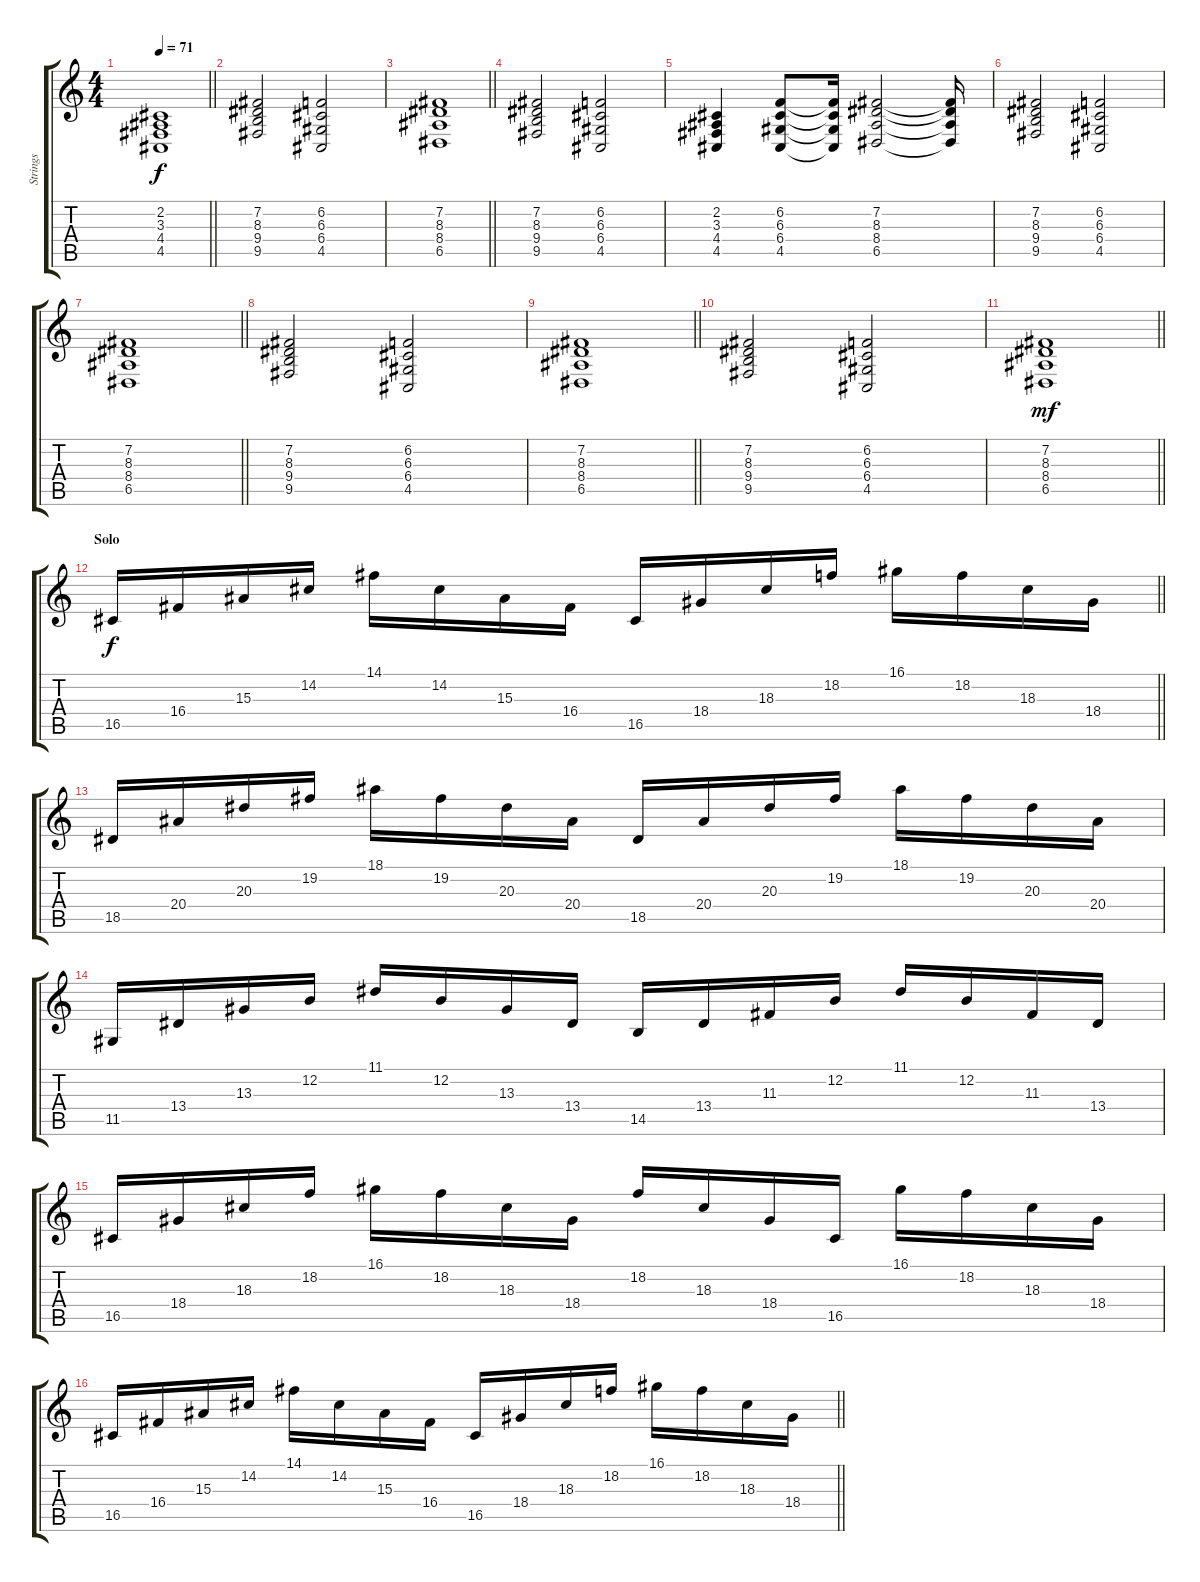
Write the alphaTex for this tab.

\track ("Strings" "Strings") {instrument synthstrings1}
\staff {score tabs}
\tuning (E4 B3 G3 D3 A2 E2) {hide}
\ts (4 4)
\tempo 71
\clef g2
\barLineRight lightlight
\ks c
(2.2 3.3 4.4 4.5{t}).1{dy f} |
(7.2 8.3 9.4 9.5).2 (6.2 6.3 6.4 4.5).2 |
\barLineRight lightlight
(7.2 8.3 8.4 6.5).1 |
(7.2 8.3 9.4 9.5).2 (6.2 6.3 6.4 4.5).2 |
(2.2 3.3 4.4 4.5).4 (6.2 6.3 6.4 4.5).8 (6.2{t} 6.3{t} 6.4{t} 4.5{t}).16 (7.2 8.3 8.4 6.5).2 (7.2{t} 8.3{t} 8.4{t} 6.5{t}).16 |
(7.2 8.3 9.4 9.5).2 (6.2 6.3 6.4 4.5).2 |
\barLineRight lightlight
(7.2 8.3 8.4 6.5).1 |
(7.2 8.3 9.4 9.5).2 (6.2 6.3 6.4 4.5).2 |
\barLineRight lightlight
(7.2 8.3 8.4 6.5).1 |
(7.2 8.3 9.4 9.5).2 (6.2 6.3 6.4 4.5).2 |
\barLineRight lightlight
(7.2 8.3 8.4 6.5).1{dy mf} |
\section ("" "Solo")
\barLineRight lightlight
16.5.16{dy f volume 15 instrument acousticgrandpiano} 16.4.16 15.3.16 14.2.16 14.1.16 14.2.16 15.3.16 16.4.16 16.5.16 18.4.16 18.3.16 18.2.16 16.1.16 18.2.16 18.3.16 18.4.16 |
18.5.16 20.4.16 20.3.16 19.2.16 18.1.16 19.2.16 20.3.16 20.4.16 18.5.16 20.4.16 20.3.16 19.2.16 18.1.16 19.2.16 20.3.16 20.4.16 |
11.5.16 13.4.16 13.3.16 12.2.16 11.1.16 12.2.16 13.3.16 13.4.16 14.5.16 13.4.16 11.3.16 12.2.16 11.1.16 12.2.16 11.3.16 13.4.16 |
16.5.16 18.4.16 18.3.16 18.2.16 16.1.16 18.2.16 18.3.16 18.4.16 18.2.16 18.3.16 18.4.16 16.5.16 16.1.16 18.2.16 18.3.16 18.4.16 |
\barLineRight lightlight
16.5.16 16.4.16 15.3.16 14.2.16 14.1.16 14.2.16 15.3.16 16.4.16 16.5.16 18.4.16 18.3.16 18.2.16 16.1.16 18.2.16 18.3.16 18.4.16
